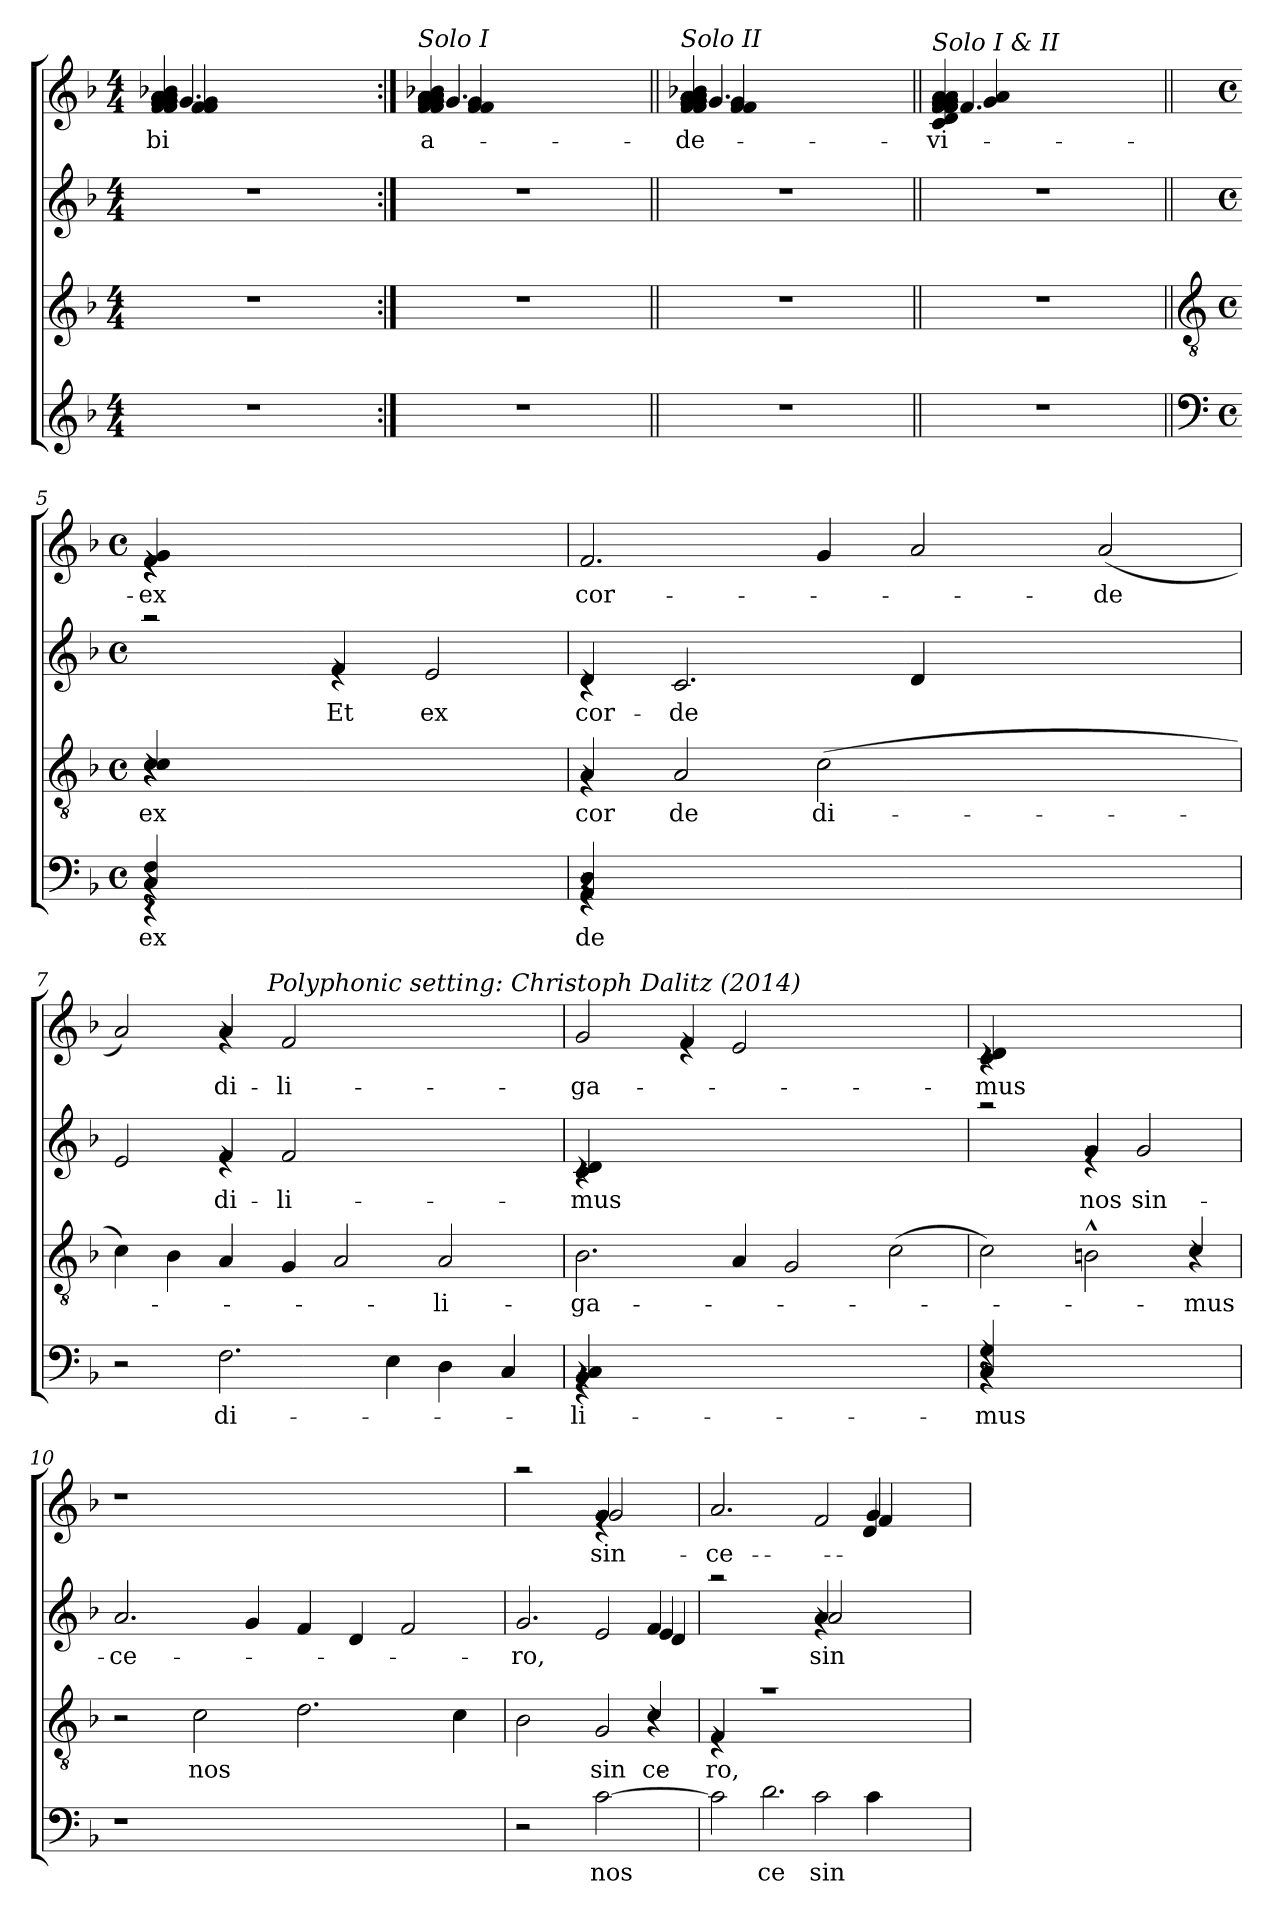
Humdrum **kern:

**kern	**text	**kern	**text	**kern	**text	**kern	**text
*part4	*part4	*part3	*part3	*part2	*part2	*part1	*part1
*staff4	*staff4	*staff3	*staff3	*staff2	*staff2	*staff1	*staff1
!!LO:PB:g=z
*clefG2	*	*clefG2	*	*clefG2	*	*clefG2	*
*k[b-]	*	*k[b-]	*	*k[b-]	*	*k[b-]	*
*F:	*	*F:	*	*F:	*	*F:	*
*M4/4	*	*M4/4	*	*M4/4	*	*M4/4	*
=1	=1	=1	=1	=1	=1	=1	=1
!	!	!	!	!	!	!	!LO:LY:b
*	*	*	*	*	*	*^	*
!	!	!	!	!	!	!	!	!LO:LY:b
*	*	*	*	*	*	*	*^	*
!	!	!	!	!	!	!	!	!	!LO:LY:b
1r	.	1r	.	1r	.	(<4f/ 4f/ 4g/ 4g/ 4g/ 4g/ 4a/ 4a/ 4a/ 4a/ 4a/ 4b-X/	4.g/	4f/ 4f/ 4f/ 4g/	-bi
.	.	.	.	.	.	2ryy	.	2ryy	.
.	.	.	.	.	.	.	2ryy	.	.
.	.	.	.	.	.	8ryy	.	8ryy	.
.	.	.	.	.	.	8ryy	8ryy	8ryy	.
!!LO:LB:g=z	!!	!!
=2:|!	=2:|!	=2:|!	=2:|!	=2:|!	=2:|!	=2:|!	=2:|!	=2:|!	=2:|!
!	!	!	!	!	!	!LO:TX:a:i:t=Solo I	!	!	!
!	!	!	!	!	!	!	!	!	!LO:LY:b
!	!	!	!	!	!	!	!	!	!LO:LY:b
!	!	!	!	!	!	!	!	!	!LO:LY:b
1r	.	1r	.	1r	.	(<4f/ 4f/ 4g/ 4g/ 4g/ 4g/ 4a/ 4a/ 4a/ 4a/ 4a/ 4b-X/	4.g/	4f/ 4f/ 4g/	a-
.	.	.	.	.	.	2ryy	.	2ryy	.
.	.	.	.	.	.	.	2ryy	.	.
.	.	.	.	.	.	8ryy	.	8ryy	.
.	.	.	.	.	.	8ryy	8ryy	8ryy	.
!!LO:LB:g=z	!!	!!
=3||	=3||	=3||	=3||	=3||	=3||	=3||	=3||	=3||	=3||
!	!	!	!	!	!	!LO:TX:a:i:t=Solo II	!	!	!
!	!	!	!	!	!	!	!	!	!LO:LY:b
!	!	!	!	!	!	!	!	!	!LO:LY:b
!	!	!	!	!	!	!	!	!	!LO:LY:b
1r	.	1r	.	1r	.	(<4f/ 4f/ 4g/ 4g/ 4g/ 4g/ 4a/ 4a/ 4a/ 4a/ 4a/ 4b-X/	4.g/	4f/ 4f/ 4g/	-de-
.	.	.	.	.	.	2ryy	.	2ryy	.
.	.	.	.	.	.	.	2ryy	.	.
.	.	.	.	.	.	8ryy	.	8ryy	.
.	.	.	.	.	.	8ryy	8ryy	8ryy	.
!!LO:PB:g=z	!!	!!
=4||	=4||	=4||	=4||	=4||	=4||	=4||	=4||	=4||	=4||
!	!	!	!	!	!	!LO:TX:a:i:t=Solo I & II	!	!	!
!	!	!	!	!	!	!	!	!	!LO:LY:b
!	!	!	!	!	!	!	!	!	!LO:LY:b
!	!	!	!	!	!	!	!	!	!LO:LY:b
1r	.	1r	.	1r	.	(<4c/ 4d/ 4f/ 4f/ 4f/ 4f/ 4g/ 4g/ 4g/ 4g/ 4a/ 4a/	4.f/	4g/ 4a/	vi-
.	.	.	.	.	.	2ryy	.	2ryy	.
.	.	.	.	.	.	.	2ryy	.	.
.	.	.	.	.	.	8ryy	.	8ryy	.
.	.	.	.	.	.	8ryy	8ryy	8ryy	.
!!LO:LB:g=z	!!	!!
=5||	=5||	=5||	=5||	=5||	=5||	=5||	=5||	=5||	=5||
*clefF4	*	*clefGv2	*	*	*	*	*	*	*
*M4/4	*	*M4/4	*	*M4/4	*	*M4/4	*	*	*
*met(c)	*	*met(c)	*	*met(c)	*	*met(c)	*	*	*
!LO:N:n=1:head=solid	!	!	!	!	!	!	!	!	!
!LO:N:n=2:head=solid	!LO:LY:b	!LO:N:n=1:head=solid	!	!	!	!	!	!	!
*^	*	*	*	*	*	*	*	*	*
*	*^	*	*	*	*	*	*	*	*	*
!	!	!	!	!LO:N:n=2:head=solid	!LO:LY:b	!	!	!LO:N:n=1:head=solid	!	!	!
*	*	*	*	*^	*	*^	*	*	*	*	*
*	*	*	*	*	*^	*	*	*	*	*	*	*	*
!	!	!	!	!	!	!	!	!	!	!	!LO:N:n=2:head=solid	!	!	!LO:LY:b
4C/ 4F/	4rEE	4rAA	ex	4c/ 4c/	4rA	4rA	ex	2raa	2ryy	.	4f/ 4g/	4rd	4re	ex
1ryy	1ryy	1ryy	.	1ryy	1ryy	1ryy	.	.	.	.	1ryy	1ryy	1ryy	.
!	!	!	!	!	!	!	!	!LO:N:head=solid	!	!LO:LY:b	!	!	!	!
.	.	.	.	.	.	.	.	4f/	4rd	Et	.	.	.	.
!	!	!	!	!	!	!	!	!	!	!LO:LY:b	!	!	!	!
.	.	.	.	.	.	.	.	2e/	2ryy	ex	.	.	.	.
*	*	*	*	*v	*v	*v	*	*	*	*	*v	*v	*v	*
=6	=6	=6	=6	=6	=6	=6	=6	=6	=6	=6
!LO:N:n=1:head=solid	!	!	!	!	!	!	!	!	!	!
*	*	*	*	*^	*	*	*	*	*	*
!LO:N:n=2:head=solid	!	!	!LO:LY:b	!	!LO:N:head=solid	!LO:LY:b	!LO:N:head=solid	!	!LO:LY:b	!	!LO:LY:b
4AA/ 4D/	4rBB	4rFF	-de	4rF	4A/	-cor-	4d/	4rB	cor-	2.f/	cor-
!	!	!	!	!	!	!LO:LY:b	!	!	!LO:LY:b	!	!
1..ryy	1..ryy	1..ryy	.	2A/	2.ryy	de	2.c/	2.ryy	-de	.	.
!	!	!	!	!	!	!LO:LY:b	!	!	!	!	!
.	.	.	.	(>2c\	.	di-	.	.	.	4g/	.
.	.	.	.	.	1ryy	.	4d/	1ryy	.	2a/	.
.	.	.	.	2.ryy	.	.	2.ryy	.	.	.	.
!	!	!	!	!	!	!	!	!	!	!	!LO:LY:b
.	.	.	.	.	.	.	.	.	.	(<2a/	-de
*v	*v	*v	*	*	*	*	*	*	*	*	*
*	*	*v	*v	*	*	*	*	*	*
=7	=7	=7	=7	=7	=7	=7	=7	=7
*	*	*	*	*	*	*	*^	*
*	*	*	*	*	*	*	*	*^	*
2r	.	4c\)	.	2e/	2ryy	.	2a/)	2ryy	2ryy	.
.	.	4B-\	.	.	.	.	.	.	.	.
!	!LO:LY:b	!	!	!LO:N:head=solid	!	!LO:LY:b	!LO:N:head=solid	!	!	!LO:LY:b
2.F\	di-	4A/	.	4f/	4rd	di-	4a/	4rf	8..ryy	di-
!	!	!	!	!	!	!	!	!	!LO:TX:a:i:t=Polyphonic setting&colon; Christoph Dalitz (2014)	!
.	.	.	.	.	.	.	.	.	1ryy	.
!	!	!	!	!	!	!LO:LY:b	!	!	!	!LO:LY:b
.	.	4G/	.	2f/	2.ryy	-li-	2f/	2.ryy	.	-li-
.	.	2A/	.	.	.	.	.	.	.	.
4E\	.	.	.	2.ryy	.	.	2.ryy	.	.	.
!	!	!	!LO:LY:b	!	!	!	!	!	!	!
4D\	.	2A/	-li-	.	2ryy	.	.	2ryy	.	.
.	.	.	.	.	.	.	.	.	4ryy	.
4C/	.	.	.	.	.	.	.	.	.	.
.	.	.	.	.	.	.	.	.	32ryy	.
=8	=8	=8	=8	=8	=8	=8	=8	=8	=8	=8
!LO:N:n=1:head=solid	!	!	!	!	!	!	!	!	!	!
!LO:N:n=2:head=solid	!LO:LY:b	!	!LO:LY:b	!LO:N:n=1:head=solid	!	!	!	!	!	!
*^	*	*	*	*	*	*	*	*	*	*
*	*^	*	*	*	*	*	*	*	*	*	*
!	!	!	!	!	!	!LO:N:n=2:head=solid	!	!LO:LY:b	!	!	!	!LO:LY:b
*	*	*	*	*	*	*	*	*	*	*v	*v	*
4BB-/ 4C/	4rGG	4rAA	-li-	2.B-\	-ga-	4c/ 4d/	4rB	-mus	2g/	2ryy	-ga-
1..ryy	1..ryy	1..ryy	.	.	.	1..ryy	1..ryy	.	.	.	.
!	!	!	!	!	!	!	!	!	!LO:N:head=solid	!	!
.	.	.	.	.	.	.	.	.	4f/	4rd	.
.	.	.	.	4A/	.	.	.	.	2e/	2.ryy	.
.	.	.	.	2G/	.	.	.	.	.	.	.
.	.	.	.	.	.	.	.	.	2.ryy	.	.
.	.	.	.	(>2c\	.	.	.	.	.	2ryy	.
=9	=9	=9	=9	=9	=9	=9	=9	=9	=9	=9	=9
!LO:N:n=1:head=solid	!	!	!	!	!	!	!	!	!	!	!
!LO:N:n=2:head=solid	!	!	!LO:LY:b	!	!	!	!	!	!LO:N:n=1:head=solid	!	!
*	*	*	*	*^	*	*	*	*	*	*	*
!	!	!	!	!	!	!	!	!	!	!LO:N:n=2:head=solid	!	!LO:LY:b
4C/ 4G/	4rE	4rAA	-mus	2c\)	1ryy	.	2raa	2ryy	.	4c/ 4d/	4rB	-mus
1ryy	1ryy	1ryy	.	.	.	.	.	.	.	1ryy	1ryy	.
!	!	!	!	!	!	!	!LO:N:head=solid	!	!LO:LY:b	!	!	!
.	.	.	.	2Bn^^<\	.	.	4g/	4re	nos	.	.	.
!	!	!	!	!	!	!	!	!	!LO:LY:b	!	!	!
.	.	.	.	.	.	.	2g/	2ryy	sin-	.	.	.
!	!	!	!	!LO:N:head=solid	!	!LO:LY:b	!	!	!	!	!	!
.	.	.	.	4c/	4rA	-mus	.	.	.	.	.	.
*	*	*	*	*	*	*	*v	*v	*	*	*	*
*v	*v	*v	*	*	*	*	*	*	*v	*v	*
!!LO:LB:g=z
=10	=10	=10	=10	=10	=10	=10	=10	=10
!	!	!	!	!	!	!LO:LY:b	!	!
*	*	*v	*v	*	*	*	*	*
1r	.	2r	.	2.a/	-ce-	1r	.
!	!	!	!LO:LY:b	!	!	!	!
.	.	2c\	nos	.	.	.	.
.	.	.	.	4g/	.	.	.
1ryy	.	2.d\	.	4f/	.	1ryy	.
.	.	.	.	4d/	.	.	.
.	.	.	.	2f/	.	.	.
.	.	4c\	.	.	.	.	.
=11	=11	=11	=11	=11	=11	=11	=11
*	*	*^	*	*	*	*	*
*	*	*	*^	*	*	*	*	*
!	!	!	!	!	!	!	!LO:LY:b	!	!
*	*	*	*	*	*	*^	*	*^	*
*	*	*	*	*	*	*	*^	*	*	*^	*
*	*	*	*	*	*	*	*	*^	*	*	*	*	*
2r	.	2B-\	2.ryy	2.ryy	.	2.g/	2.ryy	2.ryy	2ryy	-ro,	2raa	2ryy	2ryy	.
!	!LO:LY:b	!	!	!	!LO:LY:b	!	!	!	!	!	!	!LO:N:head=solid	!	!LO:LY:b
!	!	!	!	!	!	!	!	!	!	!	!	!	!	!LO:LY:b
[>2c\	nos	2G/	.	.	sin-	.	.	.	2e/	.	4re	4g/	2g/	sin-
!	!	!	!	!LO:N:head=solid	!LO:LY:b	!	!	!	!	!	!	!	!	!
.	.	.	4rA	4c/	-ce-	4f/	4e/	4d/	.	.	4ryy	4ryy	.	.
*	*	*	*	*	*	*	*	*v	*v	*	*	*	*	*
*	*	*	*	*	*	*	*	*	*	*	*v	*v	*
=12	=12	=12	=12	=12	=12	=12	=12	=12	=12	=12	=12	=12
*^	*	*	*	*	*	*	*	*	*	*	*	*
*	*^	*	*	*	*	*	*	*	*	*	*	*	*
!	!	!	!	!LO:N:head=solid	!	!	!LO:LY:b	!	!	!	!	!	!	!LO:LY:b
*	*	*	*	*	*v	*v	*	*	*	*	*	*^	*^	*
2c\]	4ryy	2.ryy	.	4F/	4rD	-ro,	2raa	2ryy	2ryy	.	2.a/	2.ryy	2.ryy	2ryy	-ce-
!	!	!	!LO:LY:b	!	!	!	!	!	!	!	!	!	!	!	!
.	2.d\	.	-ce-	1ra	1ryy	.	.	.	.	.	.	.	.	.	.
!	!	!	!LO:LY:b	!	!	!	!	!LO:N:head=solid	!	!LO:LY:b	!	!	!	!	!
!	!	!	!	!	!	!	!	!	!	!LO:LY:b	!	!	!	!	!
2c\	.	.	sin-	.	.	.	4rf	4a/	2a/	sin-	.	.	.	2f/	.
.	.	4c\	.	.	.	.	4ryy	4ryy	.	.	4g/	4f/	4d/	.	.
4ryy	4ryy	4ryy	.	.	.	.	4ryy	4ryy	4ryy	.	4ryy	4ryy	4ryy	4ryy	.
*v	*v	*v	*	*	*	*	*v	*v	*v	*	*v	*v	*v	*v	*
*	*	*v	*v	*	*	*	*	*
=	=	=	=	=	=	=	=
*-	*-	*-	*-	*-	*-	*-	*-
